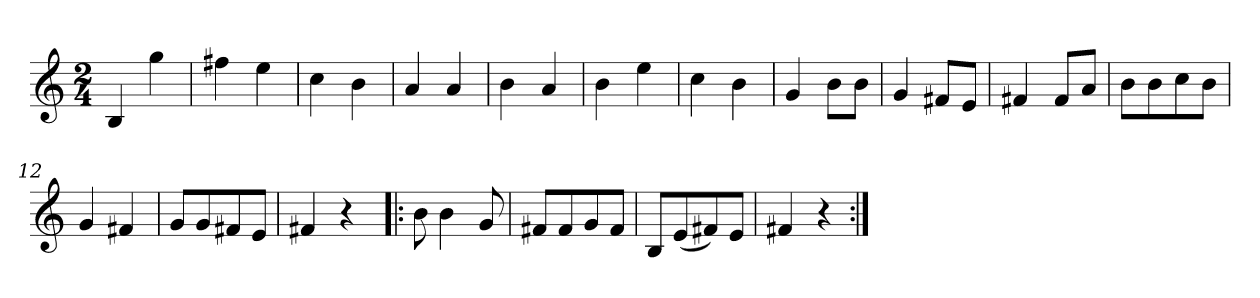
**kern
*part1
*staff1
*clefG2
*M2/4
=1
4B
4gg
=2
4ff#X
4ee
=3
4cc
4b
=4
4a
4a
=5
4b
4a
=6
4b
4ee
=7
4cc
4b
=8
4g
8bL
8bJ
=9
4g
8f#XL
8eJ
=10
4f#X
8f#L
8aJ
=11
8bL
8b
8cc
8bJ
=12
4g
4f#X
=13
8gL
8g
8f#X
8eJ
=14
4f#X
4r
=15!|:
8b
4b
8g
=16
8f#XL
8f#
8g
8f#J
=17
8BL
(8e
8f#X)
8eJ
=18
4f#X
4r
=:|!
*-
